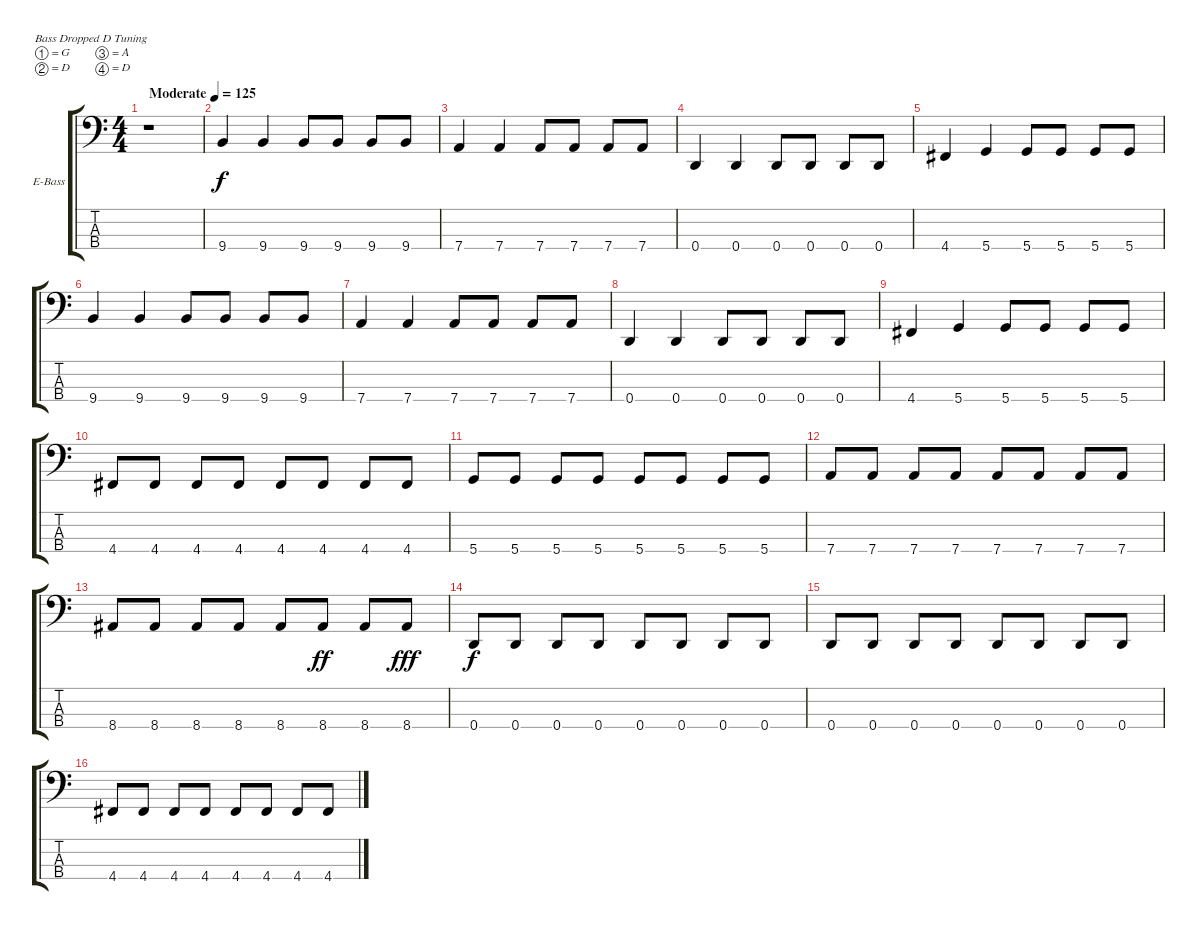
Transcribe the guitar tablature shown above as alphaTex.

\bracketExtendMode groupsimilarinstruments
\firstSystemTrackNameOrientation horizontal
\otherSystemsTrackNameOrientation horizontal
\track ("Zac Merrick" "E-Bass") {instrument electricbassfinger}
\staff {score tabs}
\tuning (G2 D2 A1 D1)
\ts (4 4)
\beaming (8 2 2 2 2)
\tempo (125 "Moderate")
\clef f4
\ks c
r.1{dy f instrument electricbassfinger} |
9.4.4 9.4.4 9.4.8 9.4.8 9.4.8 9.4.8 |
7.4.4 7.4.4 7.4.8 7.4.8 7.4.8 7.4.8 |
0.4.4 0.4.4 0.4.8 0.4.8 0.4.8 0.4.8 |
4.4.4 5.4.4 5.4.8 5.4.8 5.4.8 5.4.8 |
9.4.4 9.4.4 9.4.8 9.4.8 9.4.8 9.4.8 |
7.4.4 7.4.4 7.4.8 7.4.8 7.4.8 7.4.8 |
0.4.4 0.4.4 0.4.8 0.4.8 0.4.8 0.4.8 |
4.4.4 5.4.4 5.4.8 5.4.8 5.4.8 5.4.8 |
4.4.8 4.4.8 4.4.8 4.4.8 4.4.8 4.4.8 4.4.8 4.4.8 |
5.4.8 5.4.8 5.4.8 5.4.8 5.4.8 5.4.8 5.4.8 5.4.8 |
7.4.8 7.4.8 7.4.8 7.4.8 7.4.8 7.4.8 7.4.8 7.4.8 |
8.4.8 8.4.8 8.4.8 8.4.8 8.4.8 8.4.8{dy ff} 8.4.8 8.4.8{dy fff} |
0.4.8{dy f} 0.4.8 0.4.8 0.4.8 0.4.8 0.4.8 0.4.8 0.4.8 |
0.4.8 0.4.8 0.4.8 0.4.8 0.4.8 0.4.8 0.4.8 0.4.8 |
4.4.8 4.4.8 4.4.8 4.4.8 4.4.8 4.4.8 4.4.8 4.4.8
